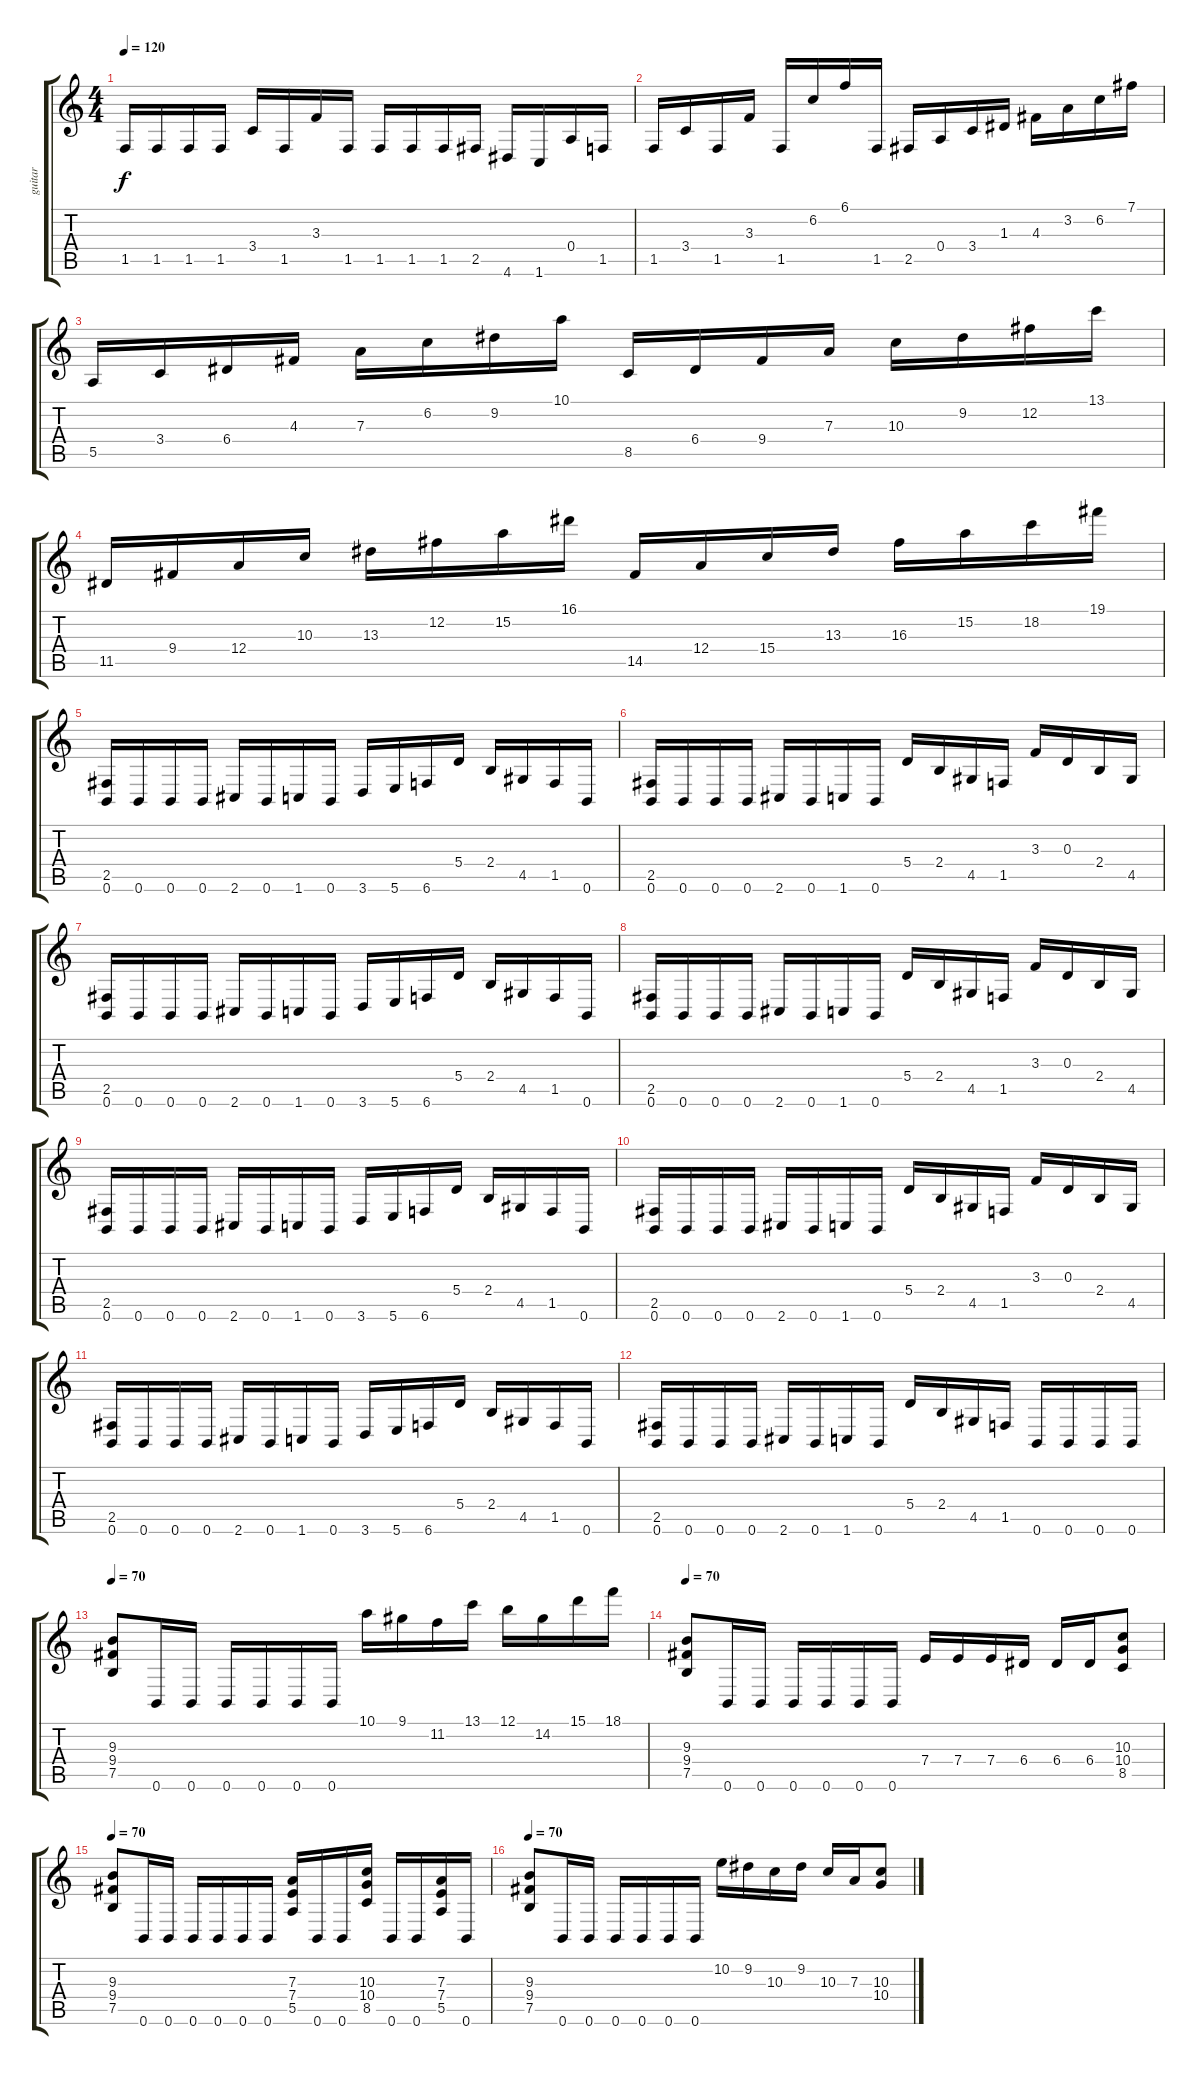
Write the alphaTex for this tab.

\track ("guitar" "guitar") {instrument distortionguitar}
\staff {score tabs}
\tuning (B3 Gb3 D3 A2 E2 B1) {hide}
\ts (4 4)
\tempo 120
\clef g2
\ks c
1.5.16{dy f} 1.5.16 1.5.16 1.5.16 3.4.16 1.5.16 3.3.16 1.5.16 1.5.16 1.5.16 1.5.16 2.5.16 4.6.16 1.6.16 0.4.16 1.5.16 |
1.5.16 3.4.16 1.5.16 3.3.16 1.5.16 6.2.16 6.1.16 1.5.16 2.5.16 0.4.16 3.4.16 1.3.16 4.3.16 3.2.16 6.2.16 7.1.16 |
5.5.16 3.4.16 6.4.16 4.3.16 7.3.16 6.2.16 9.2.16 10.1.16 8.5.16 6.4.16 9.4.16 7.3.16 10.3.16 9.2.16 12.2.16 13.1.16 |
11.5.16 9.4.16 12.4.16 10.3.16 13.3.16 12.2.16 15.2.16 16.1.16 14.5.16 12.4.16 15.4.16 13.3.16 16.3.16 15.2.16 18.2.16 19.1.16 |
(2.5 0.6).16 0.6.16 0.6.16 0.6.16 2.6.16 0.6.16 1.6.16 0.6.16 3.6.16 5.6.16 6.6.16 5.4.16 2.4.16 4.5.16 1.5.16 0.6.16 |
(2.5 0.6).16 0.6.16 0.6.16 0.6.16 2.6.16 0.6.16 1.6.16 0.6.16 5.4.16 2.4.16 4.5.16 1.5.16 3.3.16 0.3.16 2.4.16 4.5.16 |
(2.5 0.6).16 0.6.16 0.6.16 0.6.16 2.6.16 0.6.16 1.6.16 0.6.16 3.6.16 5.6.16 6.6.16 5.4.16 2.4.16 4.5.16 1.5.16 0.6.16 |
(2.5 0.6).16 0.6.16 0.6.16 0.6.16 2.6.16 0.6.16 1.6.16 0.6.16 5.4.16 2.4.16 4.5.16 1.5.16 3.3.16 0.3.16 2.4.16 4.5.16 |
(2.5 0.6).16 0.6.16 0.6.16 0.6.16 2.6.16 0.6.16 1.6.16 0.6.16 3.6.16 5.6.16 6.6.16 5.4.16 2.4.16 4.5.16 1.5.16 0.6.16 |
(2.5 0.6).16 0.6.16 0.6.16 0.6.16 2.6.16 0.6.16 1.6.16 0.6.16 5.4.16 2.4.16 4.5.16 1.5.16 3.3.16 0.3.16 2.4.16 4.5.16 |
(2.5 0.6).16 0.6.16 0.6.16 0.6.16 2.6.16 0.6.16 1.6.16 0.6.16 3.6.16 5.6.16 6.6.16 5.4.16 2.4.16 4.5.16 1.5.16 0.6.16 |
(2.5 0.6).16 0.6.16 0.6.16 0.6.16 2.6.16 0.6.16 1.6.16 0.6.16 5.4.16 2.4.16 4.5.16 1.5.16 0.6.16 0.6.16 0.6.16 0.6.16 |
\tempo 70
(9.3 9.4 7.5).8 0.6.16 0.6.16 0.6.16 0.6.16 0.6.16 0.6.16 10.1.16 9.1.16 11.2.16 13.1.16 12.1.16 14.2.16 15.1.16 18.1.16 |
\tempo 70
(9.3 9.4 7.5).8 0.6.16 0.6.16 0.6.16 0.6.16 0.6.16 0.6.16 7.4.16 7.4.16 7.4.16 6.4.16 6.4.16 6.4.16 (10.3 10.4 8.5).8 |
\tempo 70
(9.3 9.4 7.5).8 0.6.16 0.6.16 0.6.16 0.6.16 0.6.16 0.6.16 (7.3 7.4 5.5).16 0.6.16 0.6.16 (10.3 10.4 8.5).16 0.6.16 0.6.16 (7.3 7.4 5.5).16 0.6.16 |
\tempo 70
(9.3 9.4 7.5).8 0.6.16 0.6.16 0.6.16 0.6.16 0.6.16 0.6.16 10.2.16 9.2.16 10.3.16 9.2.16 10.3.16 7.3.16 (10.3 10.4).8
